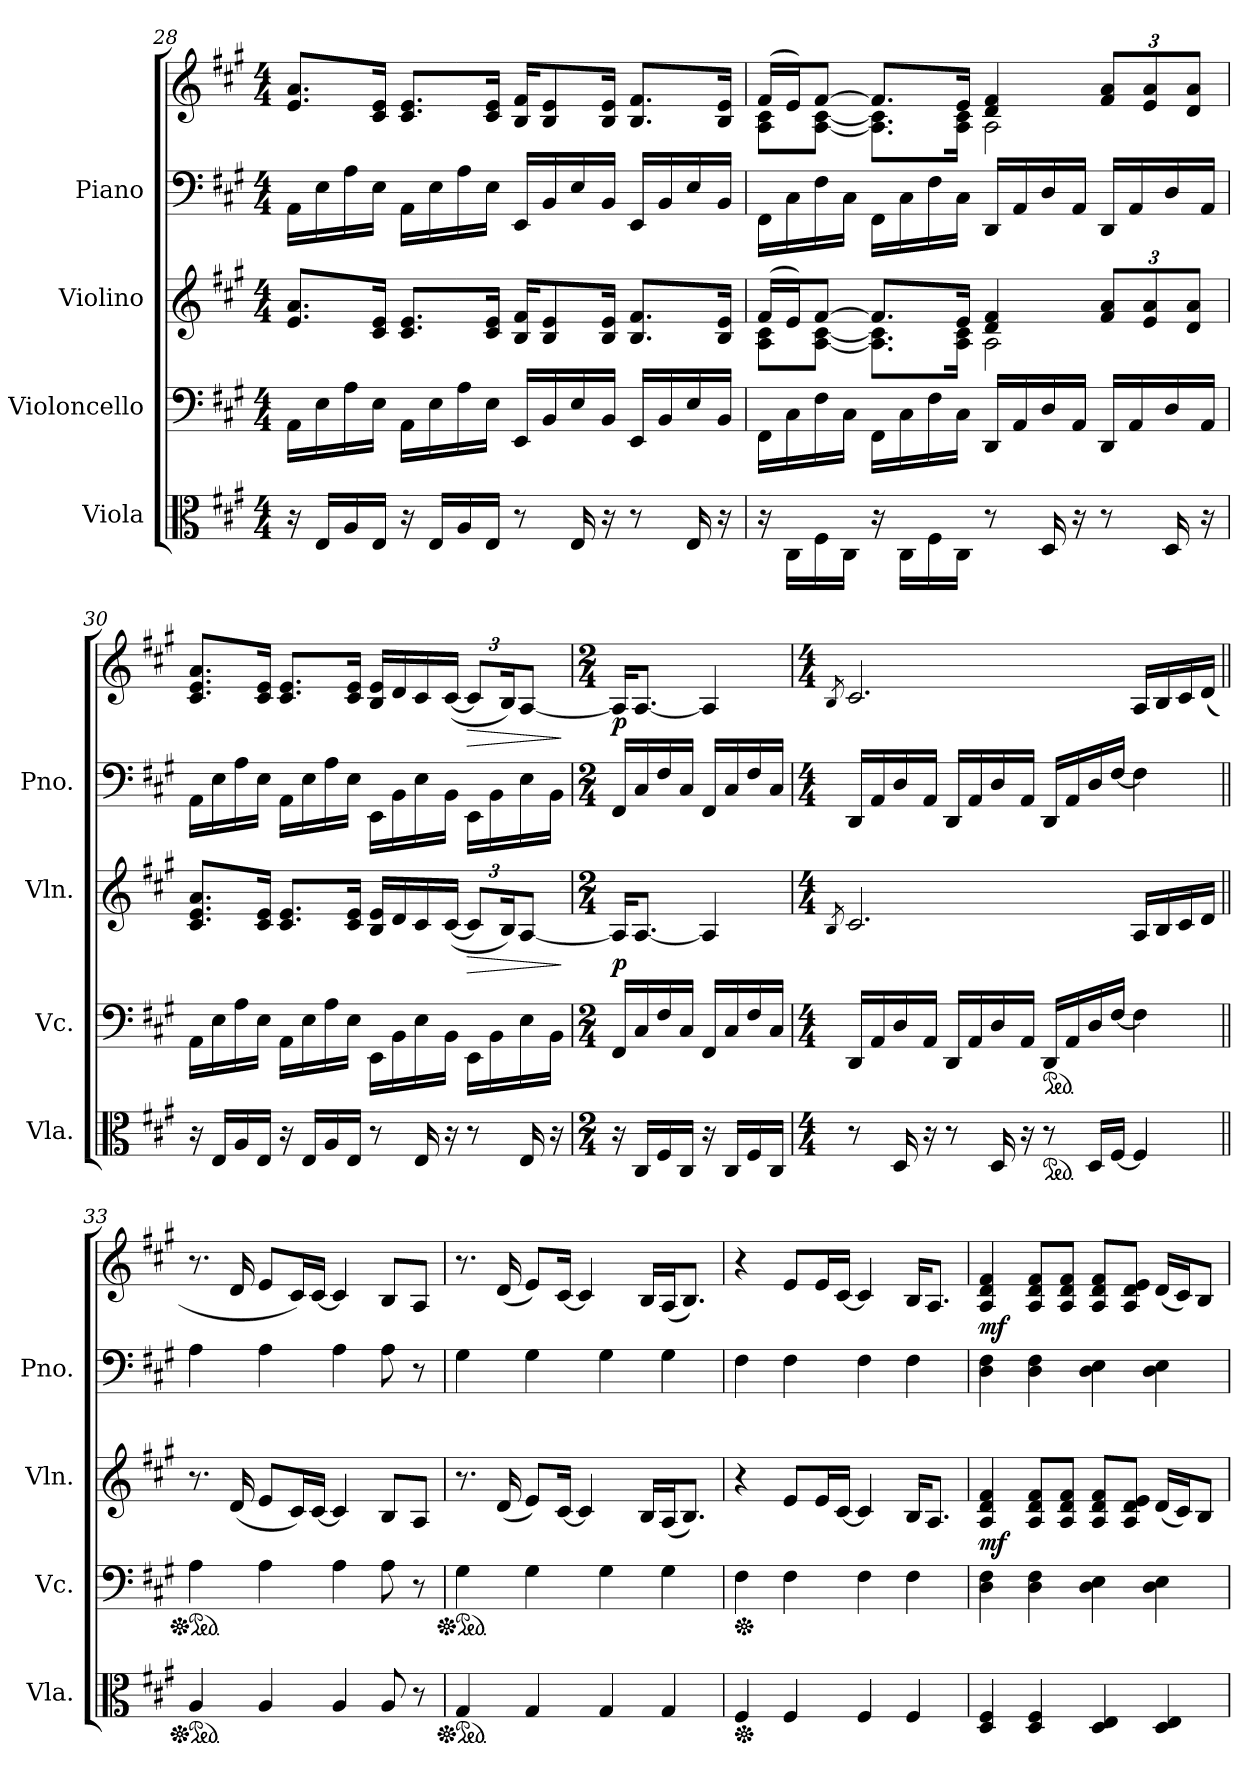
**kern	**kern	**kern	**dynam	**kern	**kern	**dynam
*part4	*part3	*part2	*part2	*part1	*part1	*part1
*staff5	*staff4	*staff3	*staff3	*staff2	*staff1	*staff1/2
*I"Viola	*I"Violoncello	*I"Violino	*	*I"Piano	*	*
*I'Vla.	*I'Vc.	*I'Vln.	*	*I'Pno.	*	*
!!LO:LB:g=z
*clefC3	*clefF4	*clefG2	*	*clefF4	*clefG2	*
*k[f#c#g#]	*k[f#c#g#]	*k[f#c#g#]	*	*k[f#c#g#]	*k[f#c#g#]	*
*M4/4	*M4/4	*M4/4	*	*M4/4	*M4/4	*
=28	=28	=28	=28	=28	=28	=28
16r	16AA\LL	8.e/ 8.a/L	.	16AA\LL	8.e/ 8.a/L	.
16E/LL	16E\	.	.	16E\	.	.
16A/	16A\	.	.	16A\	.	.
16E/JJ	16E\JJ	16c#/ 16e/Jk	.	16E\JJ	16c#/ 16e/Jk	.
16r	16AA\LL	8.c#/ 8.e/L	.	16AA\LL	8.c#/ 8.e/L	.
16E/LL	16E\	.	.	16E\	.	.
16A/	16A\	.	.	16A\	.	.
16E/JJ	16E\JJ	16c#/ 16e/Jk	.	16E\JJ	16c#/ 16e/Jk	.
8r	16EE/LL	16B/ 16f#/KL	.	16EE/LL	16B/ 16f#/KL	.
.	16BB/	8B/ 8e/	.	16BB/	8B/ 8e/	.
16E/	16E/	.	.	16E/	.	.
16r	16BB/JJ	16B/ 16e/Jk	.	16BB/JJ	16B/ 16e/Jk	.
8r	16EE/LL	8.B/ 8.f#/L	.	16EE/LL	8.B/ 8.f#/L	.
.	16BB/	.	.	16BB/	.	.
16E/	16E/	.	.	16E/	.	.
16r	16BB/JJ	16B/ 16e/Jk	.	16BB/JJ	16B/ 16e/Jk	.
=29	=29	=29	=29	=29	=29	=29
*	*	*^	*	*	*^	*
16r	16FF#\LL	(16f#/LL	8A\ 8c#\L	.	16FF#\LL	(16f#/LL	8A\ 8c#\L	.
16C#\LL	16C#\	16e/J)	.	.	16C#\	16e/J)	.	.
16F#\	16F#\	[8f#/J	[8A\ [8c#\J	.	16F#\	[8f#/J	[8A\ [8c#\J	.
16C#\JJ	16C#\JJ	.	.	.	16C#\JJ	.	.	.
16r	16FF#\LL	8.f#/L]	8.A\] 8.c#\]L	.	16FF#\LL	8.f#/L]	8.A\] 8.c#\]L	.
16C#\LL	16C#\	.	.	.	16C#\	.	.	.
16F#\	16F#\	.	.	.	16F#\	.	.	.
16C#\JJ	16C#\JJ	16e/Jk	16A\ 16c#\Jk	.	16C#\JJ	16e/Jk	16A\ 16c#\Jk	.
8r	16DD/LL	4d/ 4f#/	2A\	.	16DD/LL	4d/ 4f#/	2A\	.
.	16AA/	.	.	.	16AA/	.	.	.
16D/	16D/	.	.	.	16D/	.	.	.
16r	16AA/JJ	.	.	.	16AA/JJ	.	.	.
*	*	*Xbrackettup	*	*	*	*Xbrackettup	*	*
8r	16DD/LL	12f#/ 12a/L	.	.	16DD/LL	12f#/ 12a/L	.	.
.	16AA/	.	.	.	16AA/	.	.	.
.	.	12e/ 12a/	.	.	.	12e/ 12a/	.	.
16D/	16D/	.	.	.	16D/	.	.	.
.	.	12d/ 12a/J	.	.	.	12d/ 12a/J	.	.
16r	16AA/JJ	.	.	.	16AA/JJ	.	.	.
*	*	*v	*v	*	*	*v	*v	*
!!LO:PB:g=z
=30	=30	=30	=30	=30	=30	=30
16r	16AA\LL	8.c#/ 8.e/ 8.a/L	.	16AA\LL	8.c#/ 8.e/ 8.a/L	.
16E/LL	16E\	.	.	16E\	.	.
16A/	16A\	.	.	16A\	.	.
16E/JJ	16E\JJ	16c#/ 16e/Jk	.	16E\JJ	16c#/ 16e/Jk	.
16r	16AA\LL	8.c#/ 8.e/L	.	16AA\LL	8.c#/ 8.e/L	.
16E/LL	16E\	.	.	16E\	.	.
16A/	16A\	.	.	16A\	.	.
16E/JJ	16E\JJ	16c#/ 16e/Jk	.	16E\JJ	16c#/ 16e/Jk	.
8r	16EE\LL	16B/ 16e/LL	.	16EE\LL	16B/ 16e/LL	.
.	16BB\	16d/	.	16BB\	16d/	.
16E/	16E\	16c#/	.	16E\	16c#/	.
16r	16BB\JJ	([16c#/JJ	.	16BB\JJ	([16c#/JJ	.
!	!	!	!LO:HP:b	!	!	!LO:HP:b
8r	16EE\LL	12c#/L]	>	16EE\LL	12c#/L]	>
.	16BB\	.	.	16BB\	.	.
.	.	24B/K)	.	.	24B/K)	.
16E/	16E\	[8A/J	.	16E\	[8A/J	.
16r	16BB\JJ	.	.	16BB\JJ	.	.
.	.	.	]	.	.	]
=31	=31	=31	=31	=31	=31	=31
*M2/4	*M2/4	*M2/4	*	*M2/4	*M2/4	*
!	!	!	!LO:DY:b	!	!	!LO:DY:b
16r	16FF#/LL	16A/KL]	p	16FF#/LL	16A/KL]	p
16C#/LL	16C#/	[8.A/J	.	16C#/	[8.A/J	.
16F#/	16F#/	.	.	16F#/	.	.
16C#/JJ	16C#/JJ	.	.	16C#/JJ	.	.
16r	16FF#/LL	4A/]	.	16FF#/LL	4A/]	.
16C#/LL	16C#/	.	.	16C#/	.	.
16F#/	16F#/	.	.	16F#/	.	.
16C#/JJ	16C#/JJ	.	.	16C#/JJ	.	.
!!LO:LB:g=z
=32	=32	=32	=32	=32	=32	=32
*M4/4	*M4/4	*M4/4	*	*M4/4	*M4/4	*
.	.	8qB/	.	.	8qB/	.
8r	16DD/LL	2.c#/	.	16DD/LL	2.c#/	.
.	16AA/	.	.	16AA/	.	.
16D/	16D/	.	.	16D/	.	.
16r	16AA/JJ	.	.	16AA/JJ	.	.
8r	16DD/LL	.	.	16DD/LL	.	.
.	16AA/	.	.	16AA/	.	.
16D/	16D/	.	.	16D/	.	.
16r	16AA/JJ	.	.	16AA/JJ	.	.
*ped	*	*	*	*	*	*
*	*ped	*	*	*	*	*
8r	16DD/LL	.	.	(16DD/LL	.	.
.	16AA/	.	.	16AA/	.	.
16D/LL	16D/	.	.	16D/	.	.
[16F#/JJ	[16F#/JJ	.	.	[16F#/JJ	.	.
4F#/]	4F#\]	16A/LL	.	4F#\]	16A/LL	.
.	.	16B/	.	.	16B/	.
.	.	16c#/	.	.	16c#/	.
.	.	(16d/JJ	.	.	(16d/JJ	.
=33||	=33||	=33||	=33||	=33||	=33||	=33||
*Xped	*	*	*	*	*	*
*ped	*	*	*	*	*	*
*	*Xped	*	*	*	*	*
*	*ped	*	*	*	*	*
4A/	4A\	8.r	.	4A\	8.r	.
.	.	(16d/	.	.	16d/	.
4A/	4A\	8e/L	.	4A\	8e/L	.
.	.	16c#/L)	.	.	16c#/L)	.
.	.	[16c#/JJ	.	.	[16c#/JJ	.
4A/	4A\	4c#/]	.	4A\	4c#/]	.
8A/	8A\	8B/L	.	8A\	8B/L	.
8r	8r	8A/J	.	8r	8A/J	.
!!LO:PB:g=z
=34	=34	=34	=34	=34	=34	=34
*Xped	*	*	*	*	*	*
*ped	*	*	*	*	*	*
*	*Xped	*	*	*	*	*
*	*ped	*	*	*	*	*
4G#/	4G#\	8.r	.	4G#\	8.r	.
.	.	(16d/	.	.	(16d/	.
4G#/	4G#\	8e/L)	.	4G#\	8e/L)	.
.	.	[16c#/Jk	.	.	[16c#/Jk	.
.	.	4c#/]	.	.	4c#/]	.
4G#/	4G#\	.	.	4G#\	.	.
.	.	16B/LL	.	.	16B/LL	.
4G#/	4G#\	(16A/J	.	4G#\	(16A/J	.
.	.	8.B/J)	.	.	8.B/J)	.
=35	=35	=35	=35	=35	=35	=35
*Xped	*	*	*	*	*	*
*	*Xped	*	*	*	*	*
4F#/	4F#\	4r	.	4F#\	4r	.
4F#/	4F#\	8e/L	.	4F#\	8e/L	.
.	.	16e/L	.	.	16e/L	.
.	.	[16c#/JJ	.	.	[16c#/JJ	.
4F#/	4F#\	4c#/]	.	4F#\	4c#/]	.
4F#/	4F#\	16B/KL	.	4F#\	16B/KL	.
.	.	8.A/J	.	.	8.A/J	.
!!LO:LB:g=z
=36	=36	=36	=36	=36	=36	=36
!	!	!	!LO:DY:b	!	!	!LO:DY:b
4D/ 4F#/	4D\ 4F#\	4A/ 4d/ 4f#/	mf	4D\ 4F#\	4A/ 4d/ 4f#/	mf
4D/ 4F#/	4D\ 4F#\	8A/ 8d/ 8f#/L	.	4D\ 4F#\	8A/ 8d/ 8f#/L	.
.	.	8A/ 8d/ 8f#/J	.	.	8A/ 8d/ 8f#/J	.
4D/ 4E/	4D\ 4E\	8A/ 8d/ 8f#/L	.	4D\ 4E\	8A/ 8d/ 8f#/L	.
.	.	8A/ 8d/ 8e/J	.	.	8A/ 8d/ 8e/J	.
4D/ 4E/	4D\ 4E\	(16d/LL	.	4D\ 4E\	(16d/LL	.
.	.	16c#/J)	.	.	16c#/J)	.
.	.	8B/J	.	.	8B/J	.
=	=	=	=	=	=	=
*-	*-	*-	*-	*-	*-	*-
